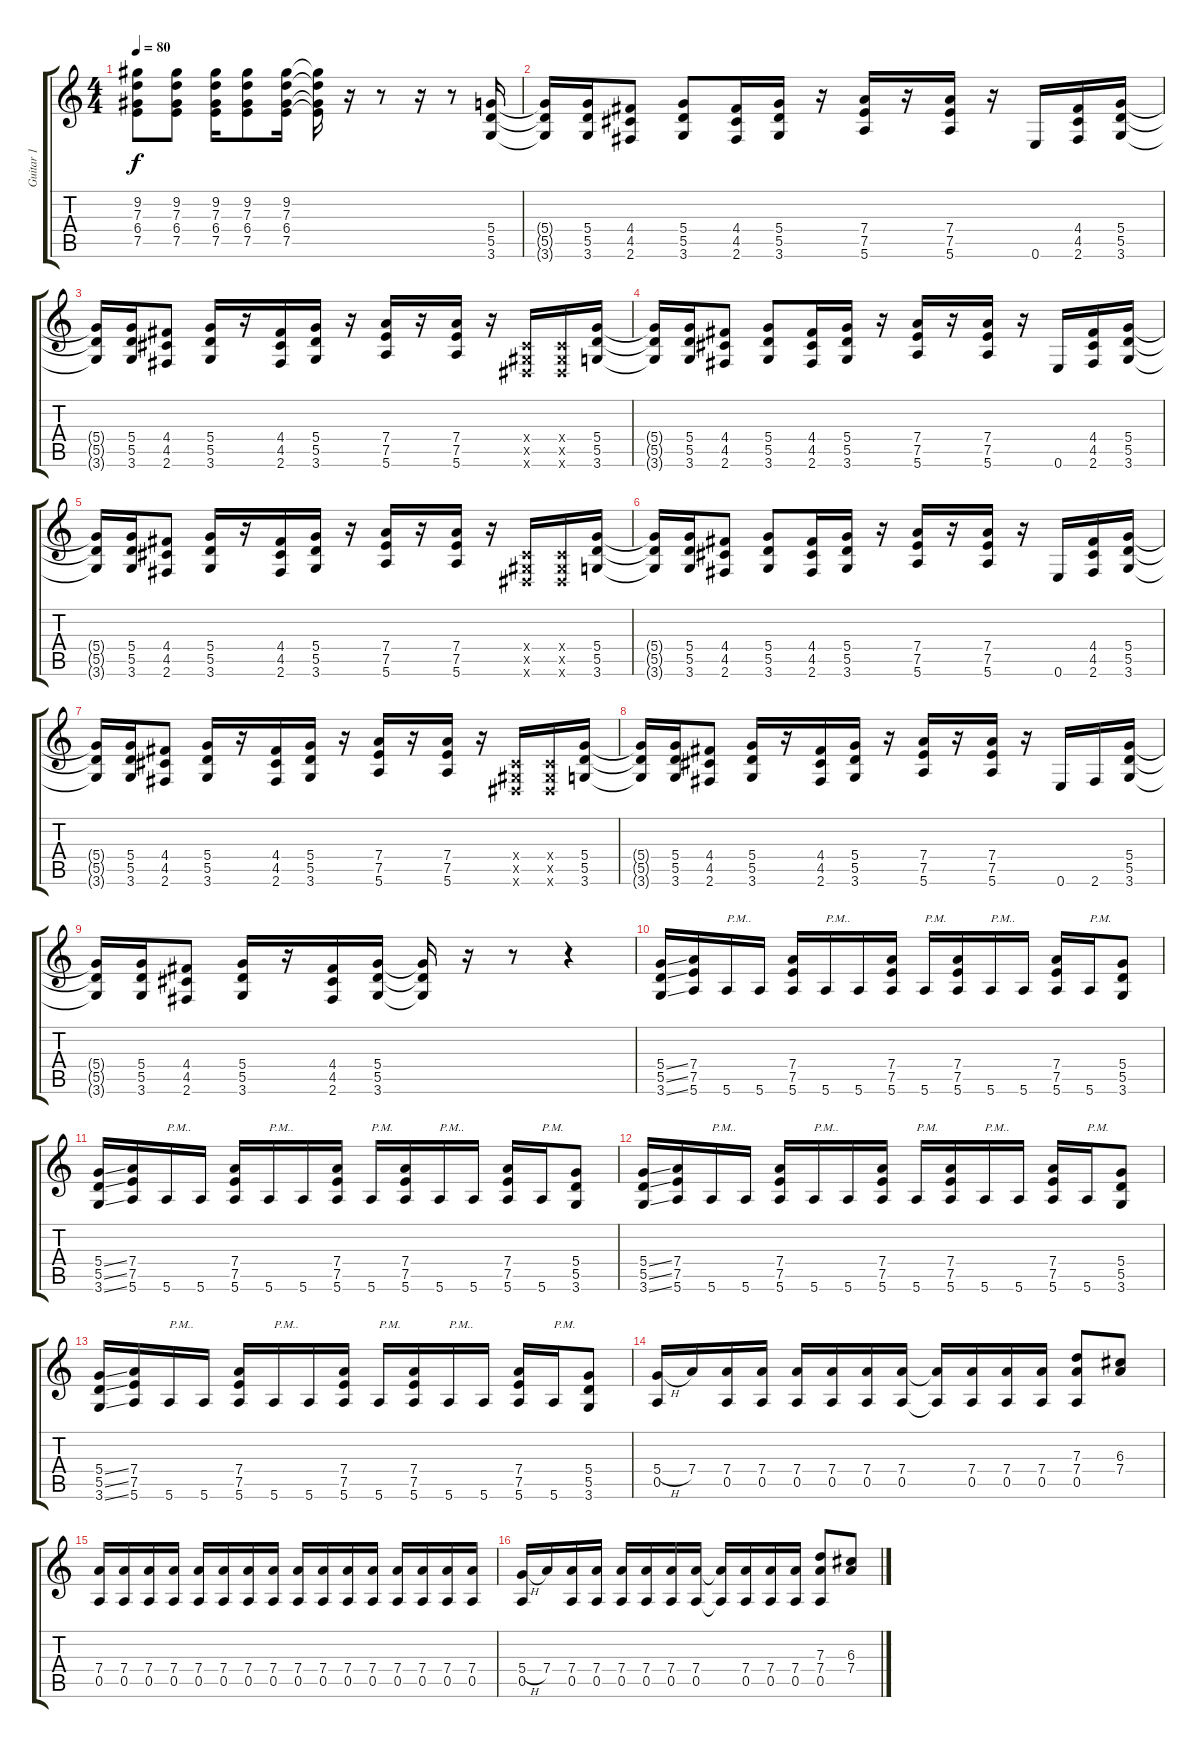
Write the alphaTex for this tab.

\track ("Guitar 1" "Guitar 1") {instrument overdrivenguitar}
\staff {score tabs}
\tuning (E4 B3 G3 D3 A2 E2) {hide}
\ts (4 4)
\tempo 80
\clef g2
\ks c
(9.2{t} 7.3{t} 6.4{t} 7.5{t}).8{dy f} (9.2 7.3 6.4 7.5).8 (9.2 7.3 6.4 7.5).16 (9.2 7.3 6.4 7.5).8 (9.2 7.3 6.4 7.5).16 (9.2{t} 7.3{t} 6.4{t} 7.5{t}).16 r.16 r.8 r.16 r.8 (5.4 5.5 3.6).16 |
(5.4{t} 5.5{t} 3.6{t}).16 (5.4 5.5 3.6).16 (4.4 4.5 2.6).8 (5.4 5.5 3.6).8 (4.4 4.5 2.6).16 (5.4 5.5 3.6).16 r.16 (7.4 7.5 5.6).16 r.16 (7.4 7.5 5.6).16 r.16 0.6.16 (4.4 4.5 2.6).16 (5.4 5.5 3.6).16 |
(5.4{t} 5.5{t} 3.6{t}).16 (5.4 5.5 3.6).16 (4.4 4.5 2.6).8 (5.4 5.5 3.6).16 r.16 (4.4 4.5 2.6).16 (5.4 5.5 3.6).16 r.16 (7.4 7.5 5.6).16 r.16 (7.4 7.5 5.6).16 r.16 (-1.4{x} -1.5{x} -1.6{x}).16 (-1.4{x} -1.5{x} -1.6{x}).16 (5.4 5.5 3.6).16 |
(5.4{t} 5.5{t} 3.6{t}).16 (5.4 5.5 3.6).16 (4.4 4.5 2.6).8 (5.4 5.5 3.6).8 (4.4 4.5 2.6).16 (5.4 5.5 3.6).16 r.16 (7.4 7.5 5.6).16 r.16 (7.4 7.5 5.6).16 r.16 0.6.16 (4.4 4.5 2.6).16 (5.4 5.5 3.6).16 |
(5.4{t} 5.5{t} 3.6{t}).16 (5.4 5.5 3.6).16 (4.4 4.5 2.6).8 (5.4 5.5 3.6).16 r.16 (4.4 4.5 2.6).16 (5.4 5.5 3.6).16 r.16 (7.4 7.5 5.6).16 r.16 (7.4 7.5 5.6).16 r.16 (-1.4{x} -1.5{x} -1.6{x}).16 (-1.4{x} -1.5{x} -1.6{x}).16 (5.4 5.5 3.6).16 |
(5.4{t} 5.5{t} 3.6{t}).16 (5.4 5.5 3.6).16 (4.4 4.5 2.6).8 (5.4 5.5 3.6).8 (4.4 4.5 2.6).16 (5.4 5.5 3.6).16 r.16 (7.4 7.5 5.6).16 r.16 (7.4 7.5 5.6).16 r.16 0.6.16 (4.4 4.5 2.6).16 (5.4 5.5 3.6).16 |
(5.4{t} 5.5{t} 3.6{t}).16 (5.4 5.5 3.6).16 (4.4 4.5 2.6).8 (5.4 5.5 3.6).16 r.16 (4.4 4.5 2.6).16 (5.4 5.5 3.6).16 r.16 (7.4 7.5 5.6).16 r.16 (7.4 7.5 5.6).16 r.16 (-1.4{x} -1.5{x} -1.6{x}).16 (-1.4{x} -1.5{x} -1.6{x}).16 (5.4 5.5 3.6).16 |
(5.4{t} 5.5{t} 3.6{t}).16 (5.4 5.5 3.6).16 (4.4 4.5 2.6).8 (5.4 5.5 3.6).16 r.16 (4.4 4.5 2.6).16 (5.4 5.5 3.6).16 r.16 (7.4 7.5 5.6).16 r.16 (7.4 7.5 5.6).16 r.16 0.6.16 2.6.16 (5.4 5.5 3.6).16 |
(5.4{t} 5.5{t} 3.6{t}).16 (5.4 5.5 3.6).16 (4.4 4.5 2.6).8 (5.4 5.5 3.6).16 r.16 (4.4 4.5 2.6).16 (5.4 5.5 3.6).16 (5.4{t} 5.5{t} 3.6{t}).16 r.16 r.8 r.4 |
(5.4{ss} 5.5{ss} 3.6{ss}).16 (7.4 7.5 5.6).16 5.6.16{txt "P.M.."} 5.6.16 (7.4 7.5 5.6).16 5.6.16{txt "P.M.."} 5.6.16 (7.4 7.5 5.6).16 5.6.16{txt "P.M."} (7.4 7.5 5.6).16 5.6.16{txt "P.M.."} 5.6.16 (7.4 7.5 5.6).16 5.6.16{txt "P.M."} (5.4 5.5 3.6).8 |
(5.4{ss} 5.5{ss} 3.6{ss}).16 (7.4 7.5 5.6).16 5.6.16{txt "P.M.."} 5.6.16 (7.4 7.5 5.6).16 5.6.16{txt "P.M.."} 5.6.16 (7.4 7.5 5.6).16 5.6.16{txt "P.M."} (7.4 7.5 5.6).16 5.6.16{txt "P.M.."} 5.6.16 (7.4 7.5 5.6).16 5.6.16{txt "P.M."} (5.4 5.5 3.6).8 |
(5.4{ss} 5.5{ss} 3.6{ss}).16 (7.4 7.5 5.6).16 5.6.16{txt "P.M.."} 5.6.16 (7.4 7.5 5.6).16 5.6.16{txt "P.M.."} 5.6.16 (7.4 7.5 5.6).16 5.6.16{txt "P.M."} (7.4 7.5 5.6).16 5.6.16{txt "P.M.."} 5.6.16 (7.4 7.5 5.6).16 5.6.16{txt "P.M."} (5.4 5.5 3.6).8 |
(5.4{ss} 5.5{ss} 3.6{ss}).16 (7.4 7.5 5.6).16 5.6.16{txt "P.M.."} 5.6.16 (7.4 7.5 5.6).16 5.6.16{txt "P.M.."} 5.6.16 (7.4 7.5 5.6).16 5.6.16{txt "P.M."} (7.4 7.5 5.6).16 5.6.16{txt "P.M.."} 5.6.16 (7.4 7.5 5.6).16 5.6.16{txt "P.M."} (5.4 5.5 3.6).8 |
(5.4{h} 0.5).16 7.4.16 (7.4 0.5).16 (7.4 0.5).16 (7.4 0.5).16 (7.4 0.5).16 (7.4 0.5).16 (7.4 0.5).16 (7.4{t} 0.5{t}).16 (7.4 0.5).16 (7.4 0.5).16 (7.4 0.5).16 (7.3 7.4 0.5).8 (6.3 7.4).8 |
(7.4 0.5).16 (7.4 0.5).16 (7.4 0.5).16 (7.4 0.5).16 (7.4 0.5).16 (7.4 0.5).16 (7.4 0.5).16 (7.4 0.5).16 (7.4 0.5).16 (7.4 0.5).16 (7.4 0.5).16 (7.4 0.5).16 (7.4 0.5).16 (7.4 0.5).16 (7.4 0.5).16 (7.4 0.5).16 |
(5.4{h} 0.5).16 7.4.16 (7.4 0.5).16 (7.4 0.5).16 (7.4 0.5).16 (7.4 0.5).16 (7.4 0.5).16 (7.4 0.5).16 (7.4{t} 0.5{t}).16 (7.4 0.5).16 (7.4 0.5).16 (7.4 0.5).16 (7.3 7.4 0.5).8 (6.3 7.4).8
